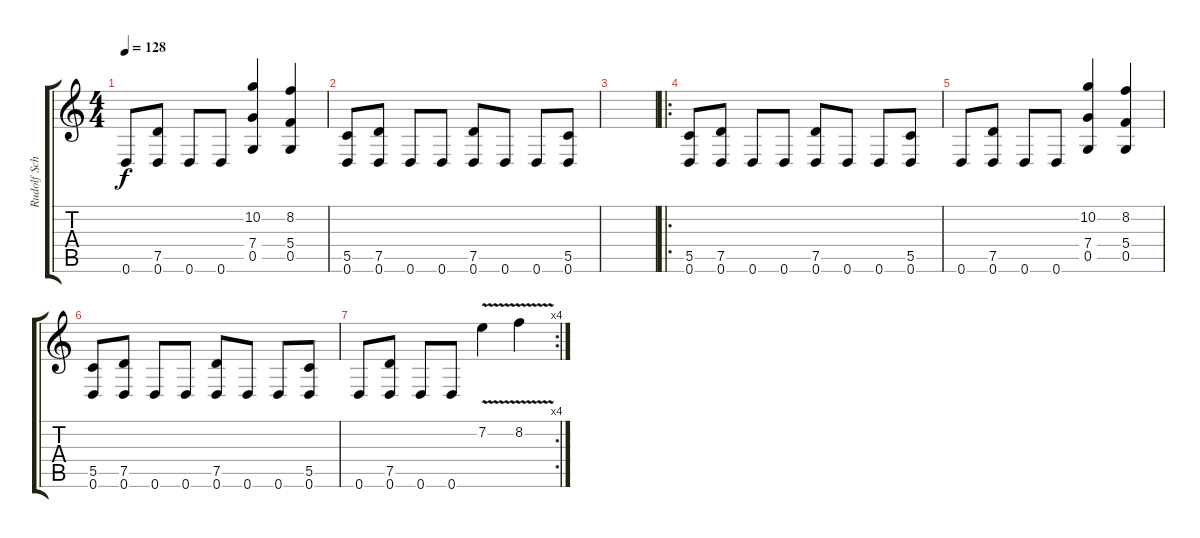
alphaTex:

\track ("Rudolf Schenker" "Rudolf Sch") {instrument distortionguitar}
\staff {score tabs}
\tuning (D4 A3 F3 C3 G2 D2) {hide}
\ts (4 4)
\tempo 128
\clef g2
\ks c
0.6.8{dy f} (7.5 0.6).8 0.6.8 0.6.8 (10.2 7.4 0.5).4 (8.2 5.4 0.5).4 |
(5.5 0.6).8 (7.5 0.6).8 0.6.8 0.6.8 (7.5 0.6).8 0.6.8 0.6.8 (5.5 0.6).8 |
|
\ro
(5.5 0.6).8{volume 13 balance 14 instrument distortionguitar} (7.5 0.6).8 0.6.8 0.6.8 (7.5 0.6).8 0.6.8 0.6.8 (5.5 0.6).8 |
0.6.8 (7.5 0.6).8 0.6.8 0.6.8 (10.2 7.4 0.5).4 (8.2 5.4 0.5).4 |
(5.5 0.6).8 (7.5 0.6).8 0.6.8 0.6.8 (7.5 0.6).8 0.6.8 0.6.8 (5.5 0.6).8 |
\rc 4
0.6.8 (7.5 0.6).8 0.6.8 0.6.8 7.2{v}.4 8.2{v}.4
